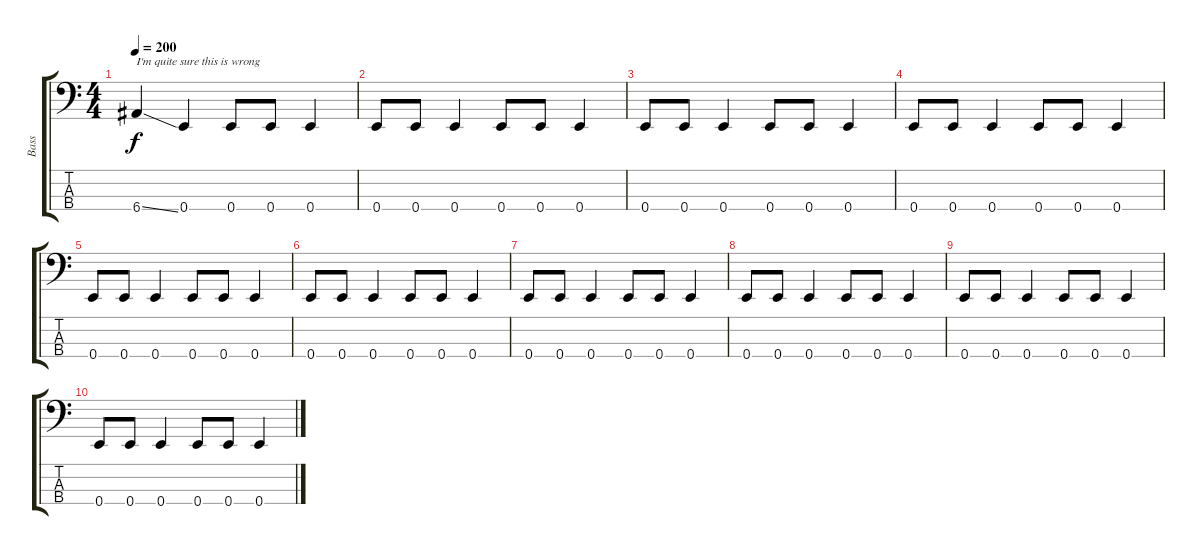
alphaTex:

\track ("Bass" "Bass") {instrument electricbassfinger}
\staff {score tabs}
\tuning (G2 D2 A1 E1) {hide}
\ts (4 4)
\tempo 200
\clef f4
\ks c
6.4{ss}.4{txt "I'm quite sure this is wrong" dy f instrument electricbassfinger} 0.4.4 0.4.8 0.4.8 0.4.4 |
0.4.8 0.4.8 0.4.4 0.4.8 0.4.8 0.4.4 |
0.4.8 0.4.8 0.4.4 0.4.8 0.4.8 0.4.4 |
0.4.8 0.4.8 0.4.4 0.4.8 0.4.8 0.4.4 |
0.4.8 0.4.8 0.4.4 0.4.8 0.4.8 0.4.4 |
0.4.8 0.4.8 0.4.4 0.4.8 0.4.8 0.4.4 |
0.4.8 0.4.8 0.4.4 0.4.8 0.4.8 0.4.4 |
0.4.8 0.4.8 0.4.4 0.4.8 0.4.8 0.4.4 |
0.4.8 0.4.8 0.4.4 0.4.8 0.4.8 0.4.4 |
0.4.8 0.4.8 0.4.4 0.4.8 0.4.8 0.4.4
